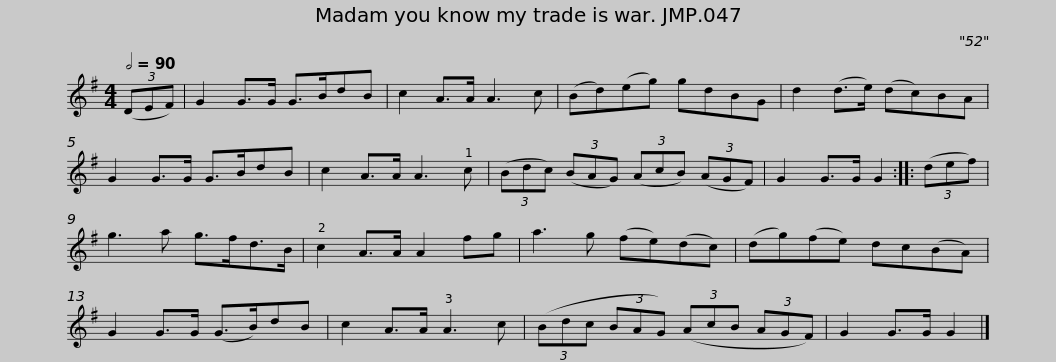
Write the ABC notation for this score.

X:1
L:1/8
Q:1/2=90
M:4/4
I:linebreak $
K:G
V:1 treble
V:1
 (3(DEF) | G2 G>G G>BdB | c2 A>A A3 c | (Bd)(eg) gdBG | d2 (d>e) (dc)BA |$ %5
 G2 G>G G>BdB | c2 A>A A3 c | (3(Bdc) (3(BAG) (3(AcB) (3(AGF) | G2 G>G G2 ::$ (3(def) | %10
 g3 a g>fd>B | c2 A>A A2 fg | a3 g (fe)(dc) | (dg)(fe) dc(BA) |$ G2 G>G (G>B)dB | %15
 c2 A>A A3 c | (3(Bdc (3BAG) (3(AcB (3AGF) | G2 G>G G2 |] %18
